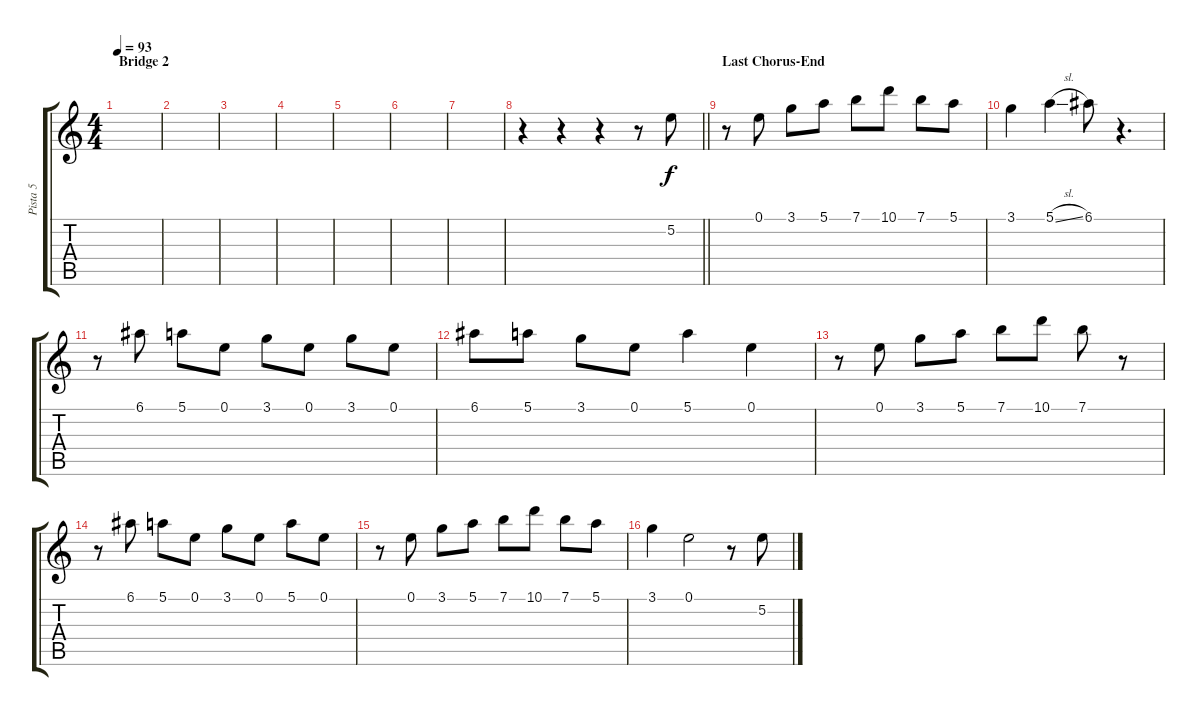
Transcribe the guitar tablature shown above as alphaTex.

\track ("Pista 5" "Pista 5") {instrument overdrivenguitar}
\staff {score tabs}
\tuning (E4 B3 G3 D3 A2 E2) {hide}
\ts (4 4)
\section ("" "Bridge 2")
\tempo 93
\clef g2
\ks c
|
|
|
|
|
|
|
\barLineRight lightlight
r.4 r.4 r.4 r.8 5.2.8 |
\section ("" "Last Chorus-End")
r.8 0.1.8 3.1.8 5.1.8 7.1.8 10.1.8 7.1.8 5.1.8 |
3.1.4 5.1{sl}.4 6.1.8 r.4{d} |
r.8 6.1.8 5.1.8 0.1.8 3.1.8 0.1.8 3.1.8 0.1.8 |
6.1.8 5.1.8 3.1.8 0.1.8 5.1.4 0.1.4 |
r.8 0.1.8 3.1.8 5.1.8 7.1.8 10.1.8 7.1.8 r.8 |
r.8 6.1.8 5.1.8 0.1.8 3.1.8 0.1.8 5.1.8 0.1.8 |
r.8 0.1.8 3.1.8 5.1.8 7.1.8 10.1.8 7.1.8 5.1.8 |
3.1.4 0.1.2 r.8 5.2.8
